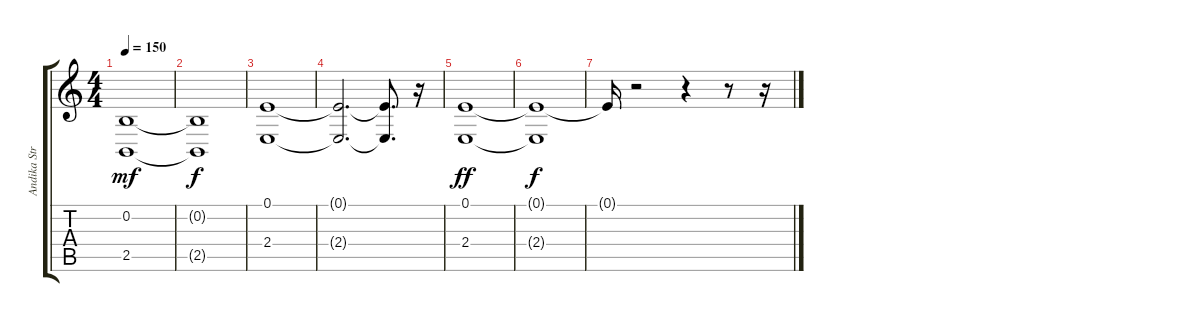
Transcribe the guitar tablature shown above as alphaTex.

\track ("Andika String" "Andika Str") {instrument stringensemble1}
\staff {score tabs}
\tuning (E4 B3 G3 D3 A2 E2) {hide}
\ts (4 4)
\tempo 150
\clef g2
\ks c
(0.2 2.5).1{dy mf} |
(0.2{t} 2.5{t}).1{dy f} |
(0.1 2.4).1 |
(0.1{t} 2.4{t}).2{d} (0.1{t} 2.4{t}).8{d} r.16 |
(0.1 2.4).1{dy ff} |
(0.1{t} 2.4{t}).1{dy f} |
0.1{t}.16 r.2 r.4 r.8 r.16
